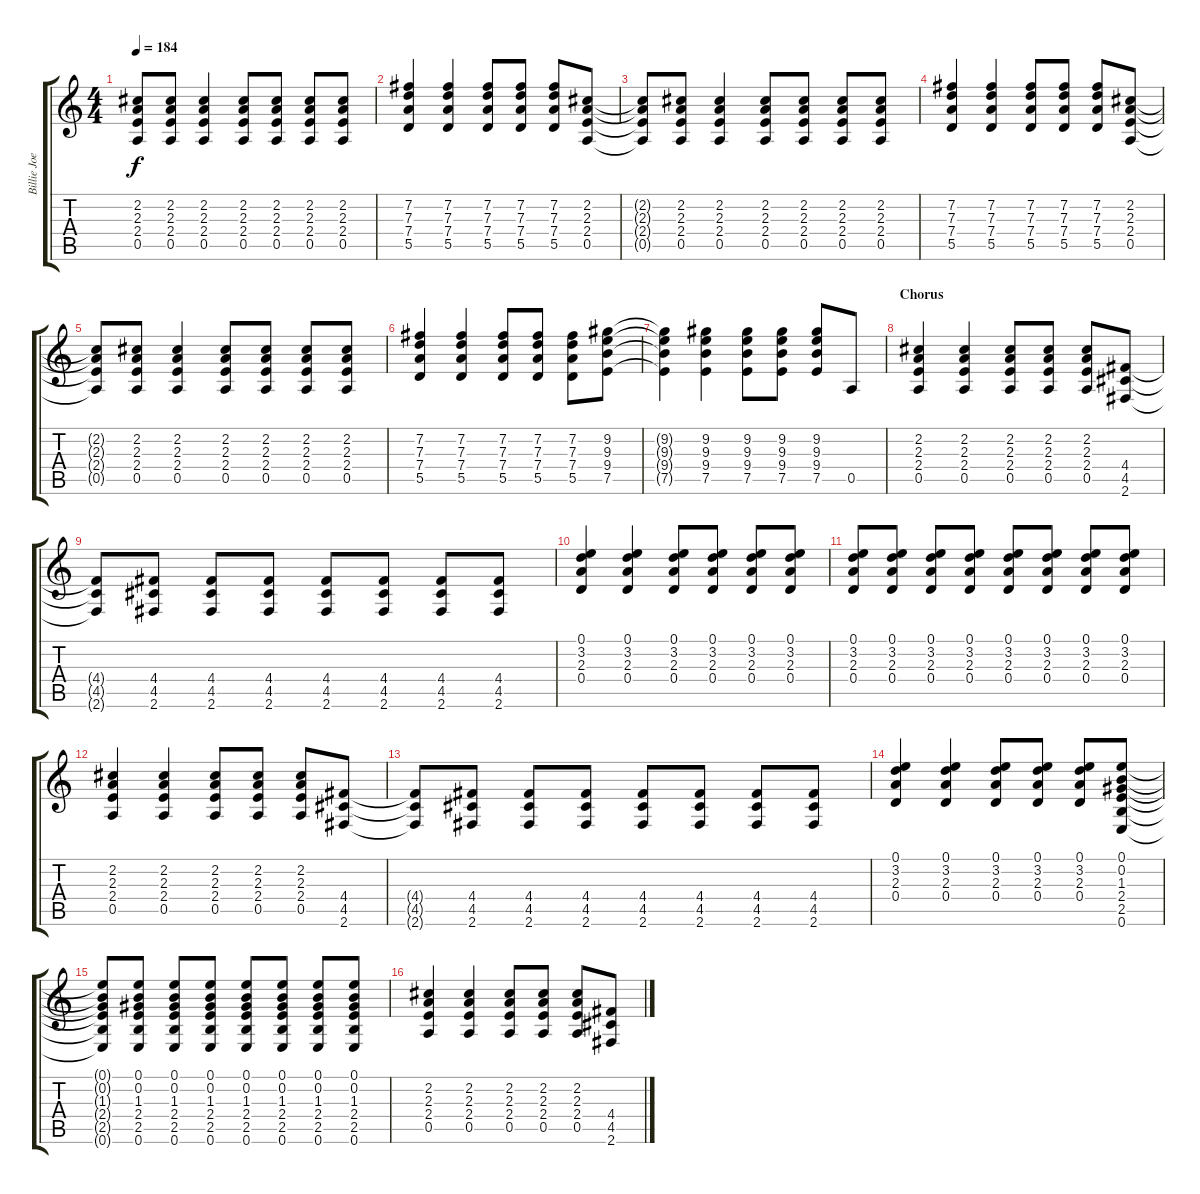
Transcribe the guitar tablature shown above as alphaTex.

\track ("Billie Joe Armstrong (Guitar 1)" "Billie Joe") {instrument distortionguitar}
\staff {score tabs}
\tuning (E4 B3 G3 D3 A2 E2) {hide}
\ts (4 4)
\tempo 184
\clef g2
\ks c
(2.2{t} 2.3{t} 2.4{t} 0.5{t}).8{dy f} (2.2 2.3 2.4 0.5).8 (2.2 2.3 2.4 0.5).4 (2.2 2.3 2.4 0.5).8 (2.2 2.3 2.4 0.5).8 (2.2 2.3 2.4 0.5).8 (2.2 2.3 2.4 0.5).8 |
(7.2 7.3 7.4 5.5).4 (7.2 7.3 7.4 5.5).4 (7.2 7.3 7.4 5.5).8 (7.2 7.3 7.4 5.5).8 (7.2 7.3 7.4 5.5).8 (2.2 2.3 2.4 0.5).8 |
(2.2{t} 2.3{t} 2.4{t} 0.5{t}).8 (2.2 2.3 2.4 0.5).8 (2.2 2.3 2.4 0.5).4 (2.2 2.3 2.4 0.5).8 (2.2 2.3 2.4 0.5).8 (2.2 2.3 2.4 0.5).8 (2.2 2.3 2.4 0.5).8 |
(7.2 7.3 7.4 5.5).4 (7.2 7.3 7.4 5.5).4 (7.2 7.3 7.4 5.5).8 (7.2 7.3 7.4 5.5).8 (7.2 7.3 7.4 5.5).8 (2.2 2.3 2.4 0.5).8 |
(2.2{t} 2.3{t} 2.4{t} 0.5{t}).8 (2.2 2.3 2.4 0.5).8 (2.2 2.3 2.4 0.5).4 (2.2 2.3 2.4 0.5).8 (2.2 2.3 2.4 0.5).8 (2.2 2.3 2.4 0.5).8 (2.2 2.3 2.4 0.5).8 |
(7.2 7.3 7.4 5.5).4 (7.2 7.3 7.4 5.5).4 (7.2 7.3 7.4 5.5).8 (7.2 7.3 7.4 5.5).8 (7.2 7.3 7.4 5.5).8 (9.2 9.3 9.4 7.5).8 |
(9.2{t} 9.3{t} 9.4{t} 7.5{t}).4 (9.2 9.3 9.4 7.5).4 (9.2 9.3 9.4 7.5).8 (9.2 9.3 9.4 7.5).8 (9.2 9.3 9.4 7.5).8 0.5.8 |
\section ("" "Chorus")
(2.2 2.3 2.4 0.5).4 (2.2 2.3 2.4 0.5).4 (2.2 2.3 2.4 0.5).8 (2.2 2.3 2.4 0.5).8 (2.2 2.3 2.4 0.5).8 (4.4 4.5 2.6).8 |
(4.4{t} 4.5{t} 2.6{t}).8 (4.4 4.5 2.6).8 (4.4 4.5 2.6).8 (4.4 4.5 2.6).8 (4.4 4.5 2.6).8 (4.4 4.5 2.6).8 (4.4 4.5 2.6).8 (4.4 4.5 2.6).8 |
(0.1 3.2 2.3 0.4).4 (0.1 3.2 2.3 0.4).4 (0.1 3.2 2.3 0.4).8 (0.1 3.2 2.3 0.4).8 (0.1 3.2 2.3 0.4).8 (0.1 3.2 2.3 0.4).8 |
(0.1 3.2 2.3 0.4).8 (0.1 3.2 2.3 0.4).8 (0.1 3.2 2.3 0.4).8 (0.1 3.2 2.3 0.4).8 (0.1 3.2 2.3 0.4).8 (0.1 3.2 2.3 0.4).8 (0.1 3.2 2.3 0.4).8 (0.1 3.2 2.3 0.4).8 |
(2.2 2.3 2.4 0.5).4 (2.2 2.3 2.4 0.5).4 (2.2 2.3 2.4 0.5).8 (2.2 2.3 2.4 0.5).8 (2.2 2.3 2.4 0.5).8 (4.4 4.5 2.6).8 |
(4.4{t} 4.5{t} 2.6{t}).8 (4.4 4.5 2.6).8 (4.4 4.5 2.6).8 (4.4 4.5 2.6).8 (4.4 4.5 2.6).8 (4.4 4.5 2.6).8 (4.4 4.5 2.6).8 (4.4 4.5 2.6).8 |
(0.1 3.2 2.3 0.4).4 (0.1 3.2 2.3 0.4).4 (0.1 3.2 2.3 0.4).8 (0.1 3.2 2.3 0.4).8 (0.1 3.2 2.3 0.4).8 (0.1 0.2 1.3 2.4 2.5 0.6).8 |
(0.1{t} 0.2{t} 1.3{t} 2.4{t} 2.5{t} 0.6{t}).8 (0.1 0.2 1.3 2.4 2.5 0.6).8 (0.1 0.2 1.3 2.4 2.5 0.6).8 (0.1 0.2 1.3 2.4 2.5 0.6).8 (0.1 0.2 1.3 2.4 2.5 0.6).8 (0.1 0.2 1.3 2.4 2.5 0.6).8 (0.1 0.2 1.3 2.4 2.5 0.6).8 (0.1 0.2 1.3 2.4 2.5 0.6).8 |
(2.2 2.3 2.4 0.5).4 (2.2 2.3 2.4 0.5).4 (2.2 2.3 2.4 0.5).8 (2.2 2.3 2.4 0.5).8 (2.2 2.3 2.4 0.5).8 (4.4 4.5 2.6).8
